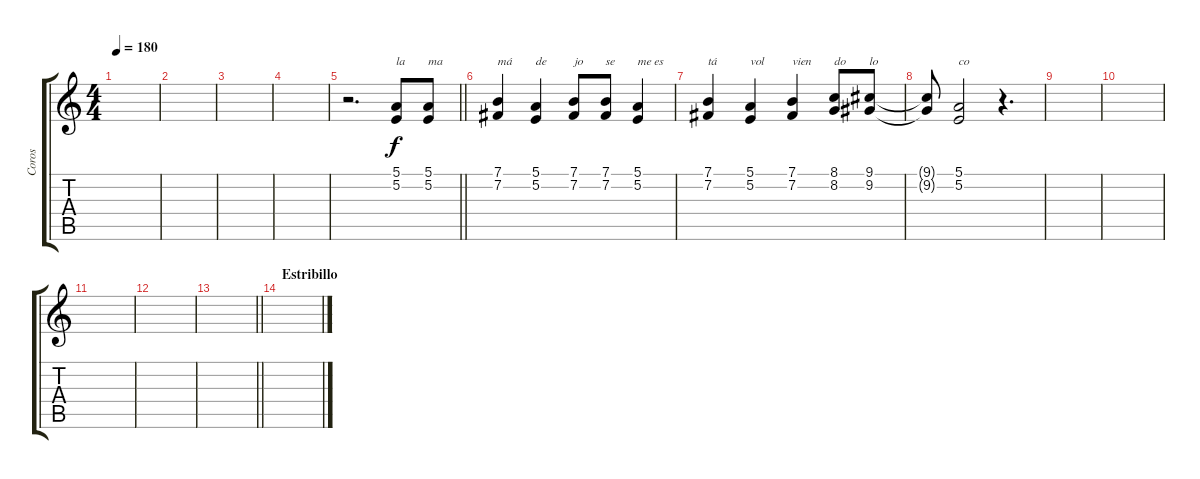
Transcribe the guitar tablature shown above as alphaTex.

\track ("Coros" "Coros") {instrument lead1square}
\staff {score tabs}
\tuning (E4 B3 G3 D3 A2 E2) {hide}
\ts (4 4)
\tempo 180
\clef g2
\ks c
|
|
|
|
\barLineRight lightlight
r.2{d} (5.1 5.2).8{txt "la"} (5.1 5.2).8{txt "ma"} |
(7.1 7.2).4{txt "má"} (5.1 5.2).4{txt "de"} (7.1 7.2).8{txt "jo"} (7.1 7.2).8{txt "se"} (5.1 5.2).4{txt "me es"} |
(7.1 7.2).4{txt "tá"} (5.1 5.2).4{txt "vol"} (7.1 7.2).4{txt "vien"} (8.1 8.2).8{txt "do"} (9.1 9.2).8{txt "lo"} |
(9.1{t} 9.2{t}).8 (5.1 5.2).2{txt "co"} r.4{d} |
|
|
|
|
\barLineRight lightlight
|
\section ("" "Estribillo")
